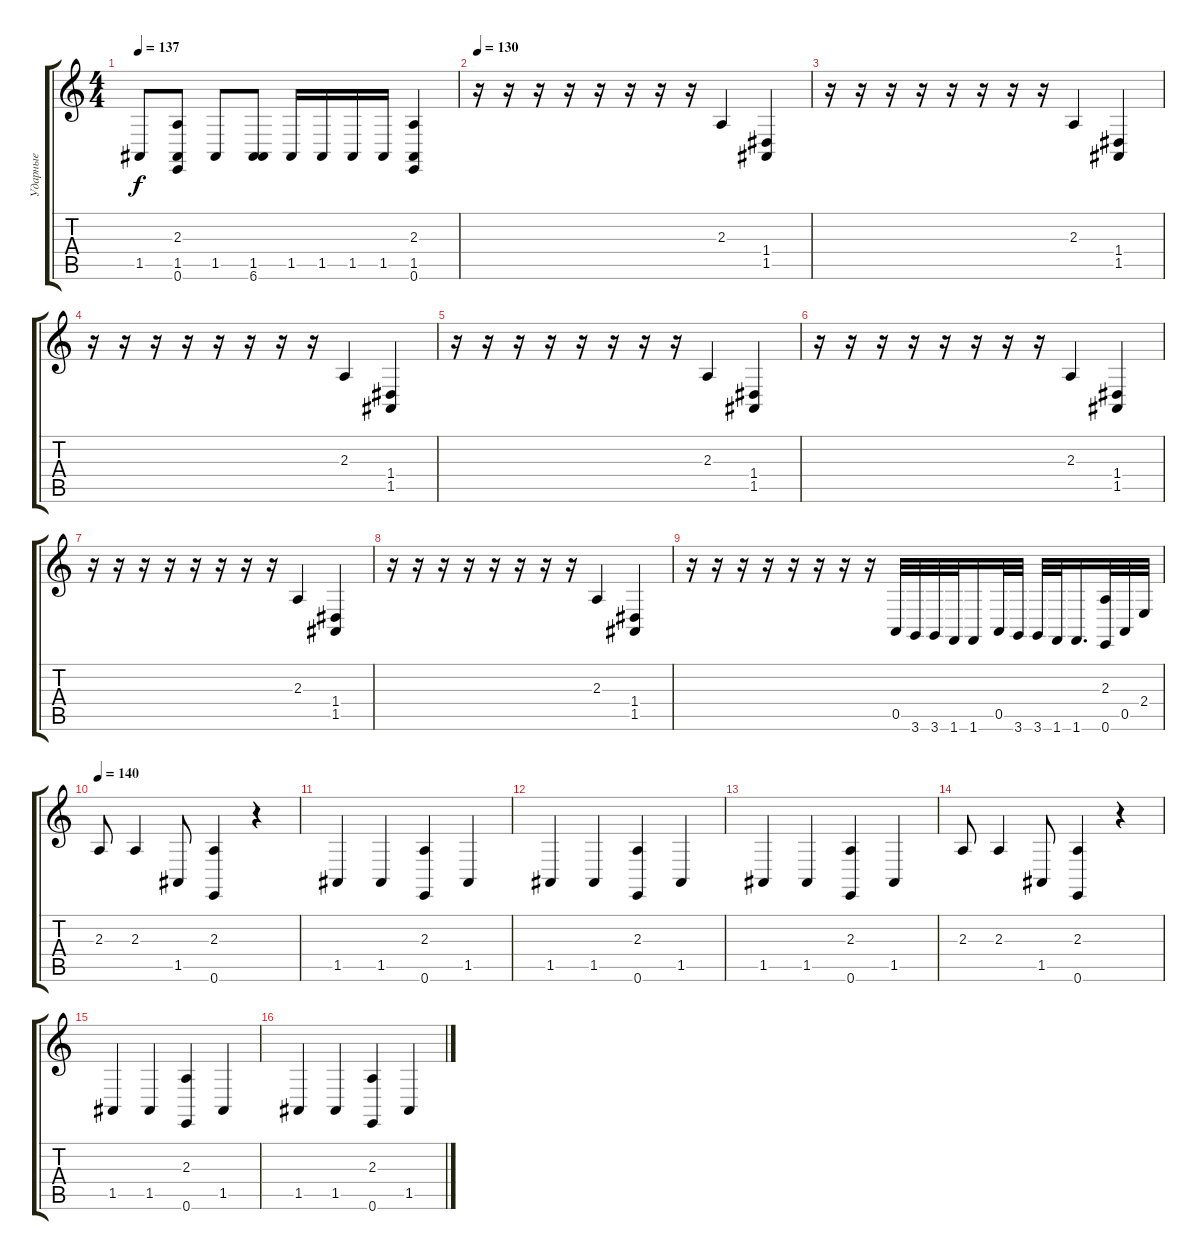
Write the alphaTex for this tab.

\track ("Ударные" "Ударные") {instrument acousticgrandpiano}
\staff {score tabs}
\tuning (E4 B3 G3 D3 A2 E2) {hide}
\ts (4 4)
\tempo 137
\clef g2
\ks c
1.5.8{dy f} (2.3 1.5 0.6).8 1.5.8 (1.5 6.6).8 1.5.16 1.5.16 1.5.16 1.5.16 (2.3 1.5 0.6).4 |
\tempo 130
r.16 r.16 r.16 r.16 r.16 r.16 r.16 r.16 2.3.4 (1.4 1.5).4 |
r.16 r.16 r.16 r.16 r.16 r.16 r.16 r.16 2.3.4 (1.4 1.5).4 |
r.16 r.16 r.16 r.16 r.16 r.16 r.16 r.16 2.3.4 (1.4 1.5).4 |
r.16 r.16 r.16 r.16 r.16 r.16 r.16 r.16 2.3.4 (1.4 1.5).4 |
r.16 r.16 r.16 r.16 r.16 r.16 r.16 r.16 2.3.4 (1.4 1.5).4 |
r.16 r.16 r.16 r.16 r.16 r.16 r.16 r.16 2.3.4 (1.4 1.5).4 |
r.16 r.16 r.16 r.16 r.16 r.16 r.16 r.16 2.3.4 (1.4 1.5).4 |
r.16 r.16 r.16 r.16 r.16 r.16 r.16 r.16 0.5.32 3.6.32 3.6.32 1.6.32 1.6.16 0.5.32 3.6.32 3.6.32 1.6.32 1.6.16{d} (2.3 0.6).32 0.5.32 2.4.32 |
\tempo 140
2.3.8 2.3.4 1.5.8 (2.3 0.6).4 r.4 |
1.5.4 1.5.4 (2.3 0.6).4 1.5.4 |
1.5.4 1.5.4 (2.3 0.6).4 1.5.4 |
1.5.4 1.5.4 (2.3 0.6).4 1.5.4 |
2.3.8 2.3.4 1.5.8 (2.3 0.6).4 r.4 |
1.5.4 1.5.4 (2.3 0.6).4 1.5.4 |
1.5.4 1.5.4 (2.3 0.6).4 1.5.4
